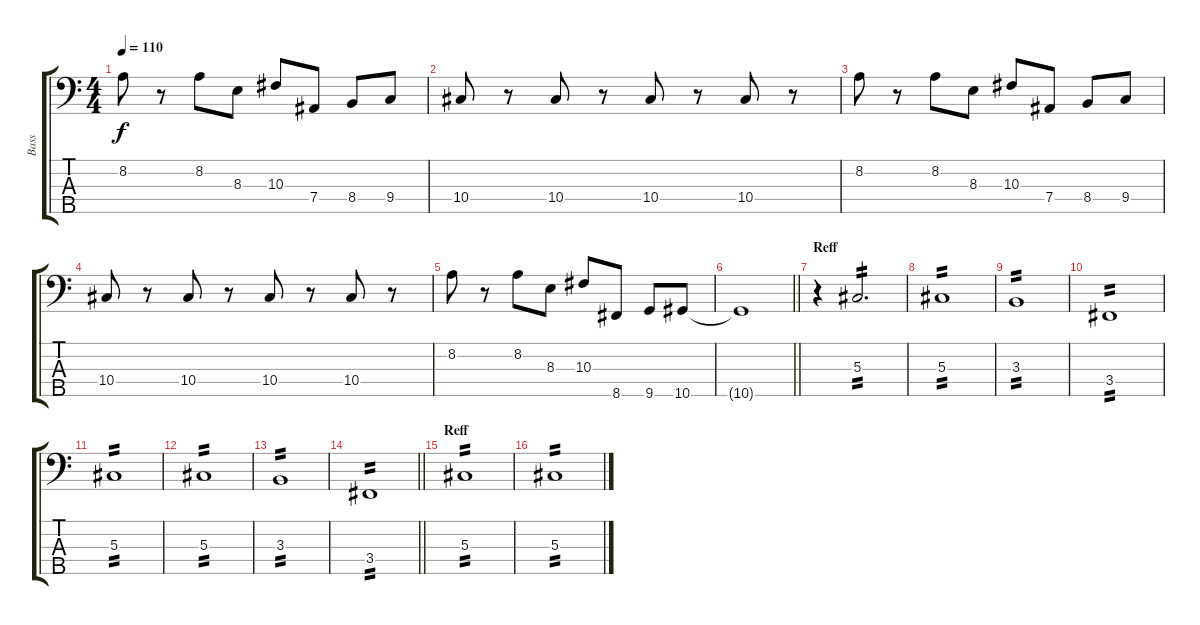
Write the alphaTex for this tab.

\track ("Bass" "Bass") {instrument electricbassfinger}
\staff {score tabs}
\tuning (Gb2 Db2 Ab1 Eb1 Bb0) {hide}
\ts (4 4)
\tempo 110
\clef f4
\ks c
8.2.8{dy f} r.8 8.2.8 8.3.8 10.3.8 7.4.8 8.4.8 9.4.8 |
10.4.8 r.8 10.4.8 r.8 10.4.8 r.8 10.4.8 r.8 |
8.2.8 r.8 8.2.8 8.3.8 10.3.8 7.4.8 8.4.8 9.4.8 |
10.4.8 r.8 10.4.8 r.8 10.4.8 r.8 10.4.8 r.8 |
8.2.8 r.8 8.2.8 8.3.8 10.3.8 8.5.8 9.5.8 10.5.8 |
\barLineRight lightlight
10.5{t}.1 |
\section ("" "Reff")
r.4 5.3.2{d tp 2} |
5.3.1{tp 2} |
3.3.1{tp 2} |
3.4.1{tp 2} |
5.3.1{tp 2} |
5.3.1{tp 2} |
3.3.1{tp 2} |
\barLineRight lightlight
3.4.1{tp 2} |
\section ("" "Reff")
5.3.1{tp 2} |
5.3.1{tp 2}
